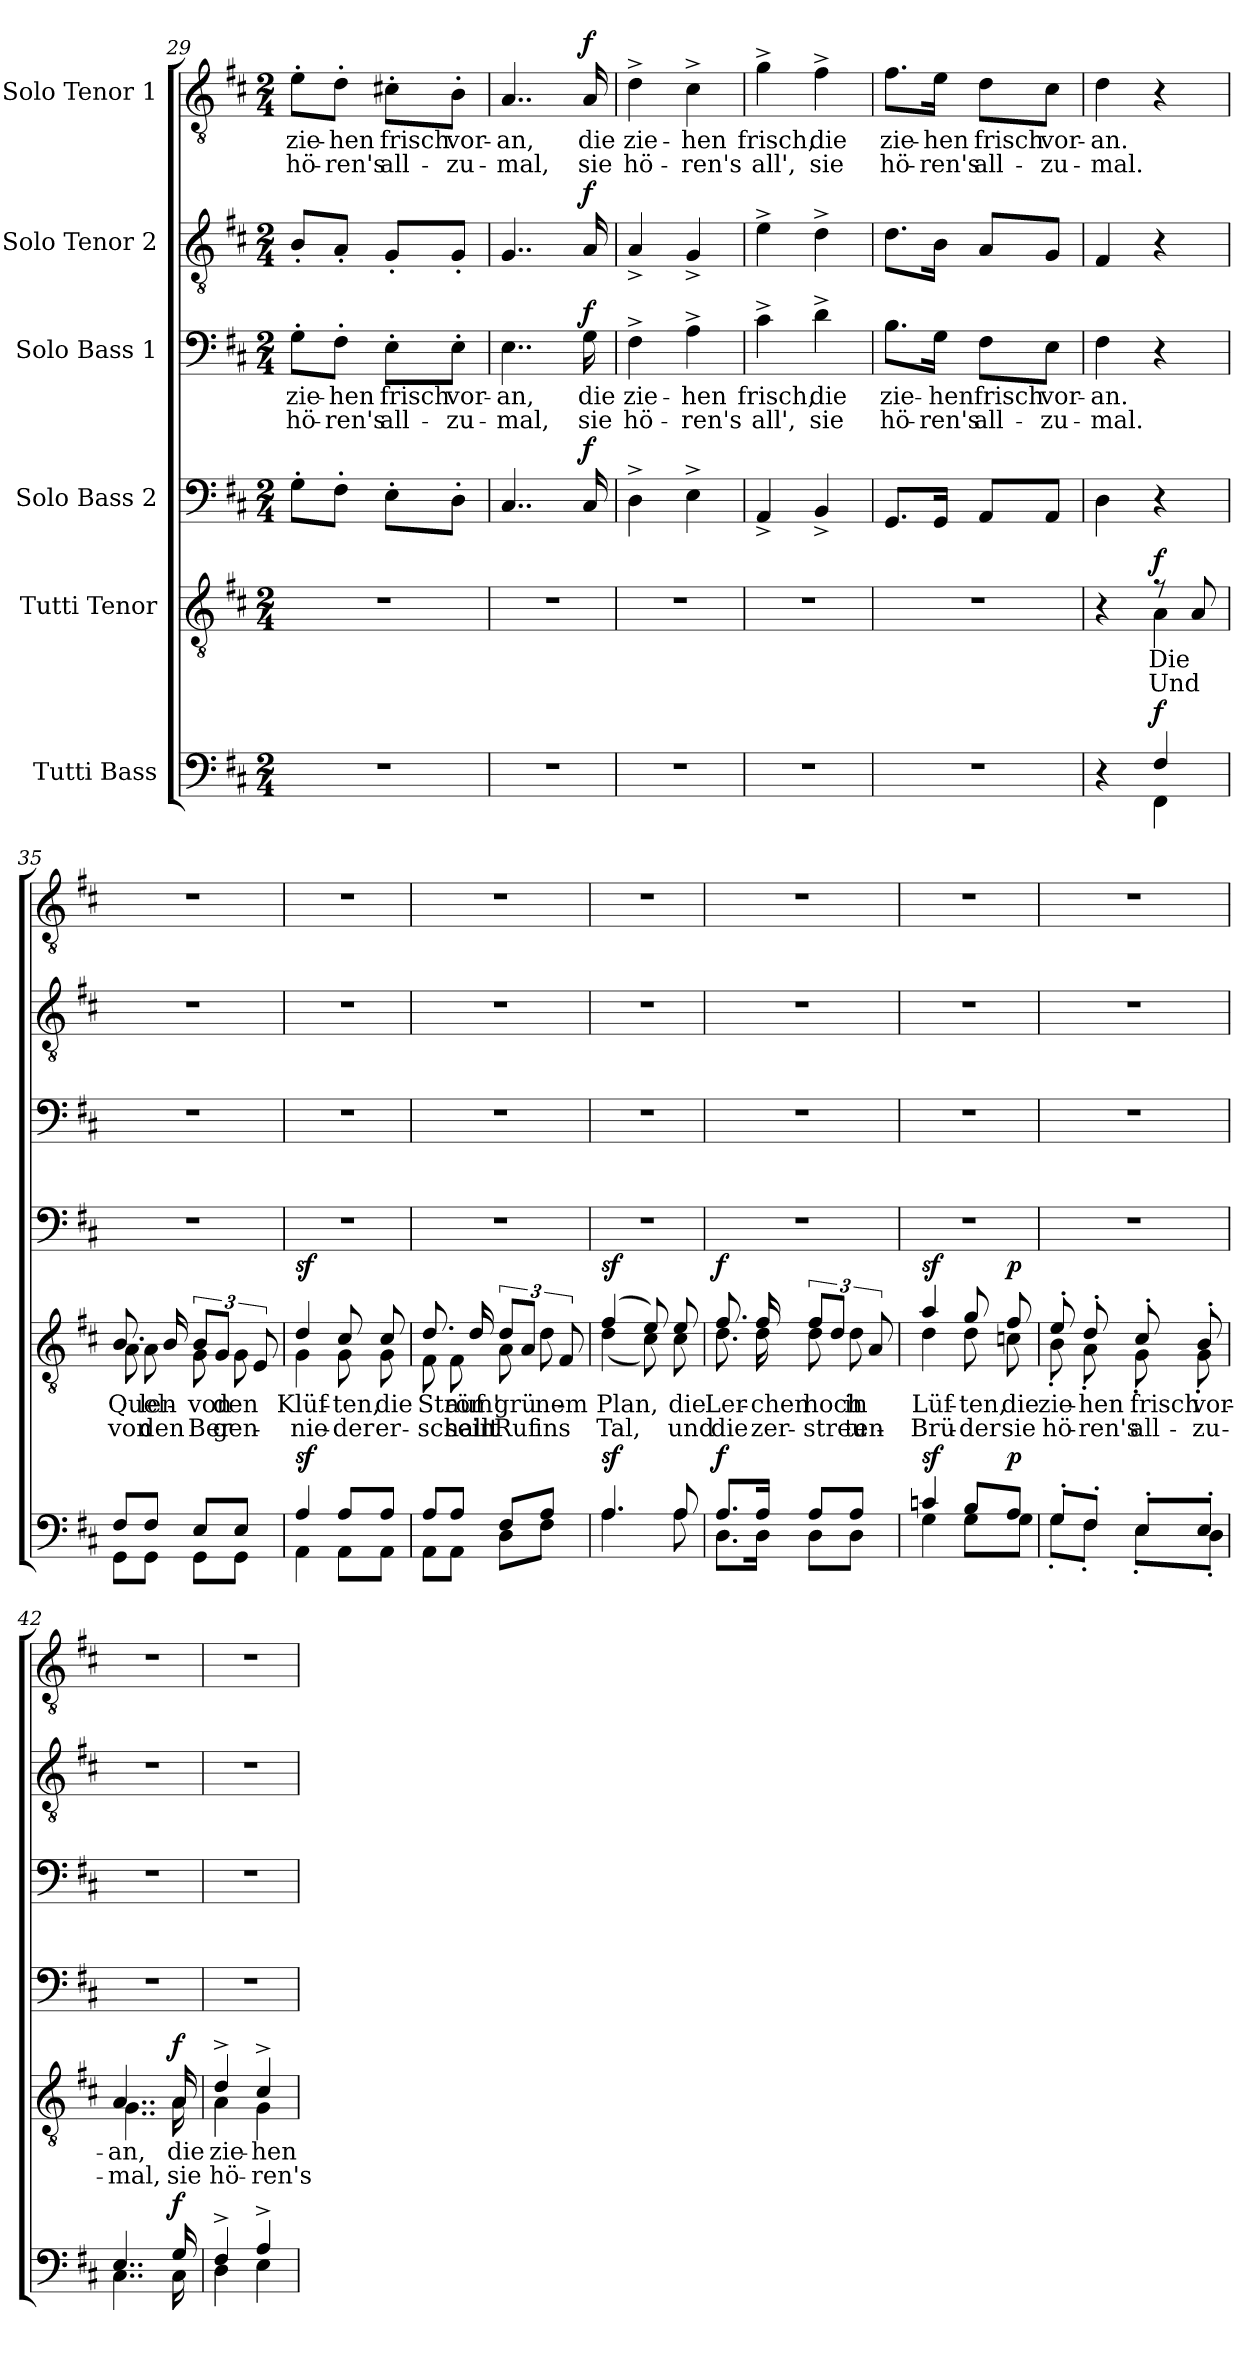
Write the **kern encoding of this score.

**kern	**dynam	**kern	**text	**text	**dynam	**kern	**dynam	**kern	**text	**text	**dynam	**kern	**dynam	**kern	**text	**text	**dynam
*part6	*part6	*part5	*part5	*part5	*part5	*part4	*part4	*part3	*part3	*part3	*part3	*part2	*part2	*part1	*part1	*part1	*part1
*staff6	*staff6	*staff5	*staff5	*staff5	*staff5	*staff4	*staff4	*staff3	*staff3	*staff3	*staff3	*staff2	*staff2	*staff1	*staff1	*staff1	*staff1
*I"Tutti Bass	*	*I"Tutti Tenor	*	*	*	*I"Solo Bass 2	*	*I"Solo Bass 1	*	*	*	*I"Solo Tenor 2	*	*I"Solo Tenor 1	*	*	*
*clefF4	*	*clefGv2	*	*	*	*clefF4	*	*clefF4	*	*	*	*clefGv2	*	*clefGv2	*	*	*
*k[f#c#]	*	*k[f#c#]	*	*	*	*k[f#c#]	*	*k[f#c#]	*	*	*	*k[f#c#]	*	*k[f#c#]	*	*	*
*M2/4	*	*M2/4	*	*	*	*M2/4	*	*M2/4	*	*	*	*M2/4	*	*M2/4	*	*	*
=29	=29	=29	=29	=29	=29	=29	=29	=29	=29	=29	=29	=29	=29	=29	=29	=29	=29
!	!	!	!	!	!	!	!	!	!LO:LY:b	!LO:LY:b	!	!	!	!	!LO:LY:b	!LO:LY:b	!
2r	.	2r	.	.	.	8G'\L	.	8G'\L	zie-	hö-	.	8B'/L	.	8e'\L	zie-	hö-	.
!	!	!	!	!	!	!	!	!	!LO:LY:b	!LO:LY:b	!	!	!	!	!LO:LY:b	!LO:LY:b	!
.	.	.	.	.	.	8F#'\J	.	8F#'\J	-hen	-ren's	.	8A'/J	.	8d'\J	-hen	-ren's	.
!	!	!	!	!	!	!	!	!	!LO:LY:b	!LO:LY:b	!	!	!	!	!LO:LY:b	!LO:LY:b	!
.	.	.	.	.	.	8E'\L	.	8E'\L	frisch	all-	.	8G'/L	.	8c#X'\L	frisch	all-	.
!	!	!	!	!	!	!	!	!	!LO:LY:b	!LO:LY:b	!	!	!	!	!LO:LY:b	!LO:LY:b	!
.	.	.	.	.	.	8D'\J	.	8E'\J	vor-	-zu-	.	8G'/J	.	8B'\J	vor-	-zu-	.
=30	=30	=30	=30	=30	=30	=30	=30	=30	=30	=30	=30	=30	=30	=30	=30	=30	=30
!	!	!	!	!	!	!	!	!	!LO:LY:b	!LO:LY:b	!	!	!	!	!LO:LY:b	!LO:LY:b	!
2r	.	2r	.	.	.	4..C#/	.	4..E\	-an,	-mal,	.	4..G/	.	4..A/	-an,	-mal,	.
!	!	!	!	!	!	!	!LO:DY:a	!	!LO:LY:b	!LO:LY:b	!LO:DY:a	!	!LO:DY:a	!	!LO:LY:b	!LO:LY:b	!LO:DY:a
.	.	.	.	.	.	16C#/	f	16G\	die	sie	f	16A/	f	16A/	die	sie	f
=31	=31	=31	=31	=31	=31	=31	=31	=31	=31	=31	=31	=31	=31	=31	=31	=31	=31
!	!	!	!	!	!	!	!	!	!LO:LY:b	!LO:LY:b	!	!	!	!	!LO:LY:b	!LO:LY:b	!
2r	.	2r	.	.	.	4D^\	.	4F#^\	zie-	hö-	.	4A^/	.	4d^\	zie-	hö-	.
!	!	!	!	!	!	!	!	!	!LO:LY:b	!LO:LY:b	!	!	!	!	!LO:LY:b	!LO:LY:b	!
.	.	.	.	.	.	4E^\	.	4A^\	-hen	-ren's	.	4G^/	.	4c#^\	-hen	-ren's	.
=32	=32	=32	=32	=32	=32	=32	=32	=32	=32	=32	=32	=32	=32	=32	=32	=32	=32
!	!	!	!	!	!	!	!	!	!LO:LY:b	!LO:LY:b	!	!	!	!	!LO:LY:b	!LO:LY:b	!
2r	.	2r	.	.	.	4AA^/	.	4c#^\	frisch,	all',	.	4e^\	.	4g^\	frisch,	all',	.
!	!	!	!	!	!	!	!	!	!LO:LY:b	!LO:LY:b	!	!	!	!	!LO:LY:b	!LO:LY:b	!
.	.	.	.	.	.	4BB^/	.	4d^\	die	sie	.	4d^\	.	4f#^\	die	sie	.
!!LO:PB:g=z
=33	=33	=33	=33	=33	=33	=33	=33	=33	=33	=33	=33	=33	=33	=33	=33	=33	=33
!	!	!	!	!	!	!	!	!	!LO:LY:b	!LO:LY:b	!	!	!	!	!LO:LY:b	!LO:LY:b	!
2r	.	2r	.	.	.	8.GG/L	.	8.B\L	zie-	hö-	.	8.d\L	.	8.f#\L	zie-	hö-	.
!	!	!	!	!	!	!	!	!	!LO:LY:b	!LO:LY:b	!	!	!	!	!LO:LY:b	!LO:LY:b	!
.	.	.	.	.	.	16GG/Jk	.	16G\Jk	-hen	-ren's	.	16B\Jk	.	16e\Jk	-hen	-ren's	.
!	!	!	!	!	!	!	!	!	!LO:LY:b	!LO:LY:b	!	!	!	!	!LO:LY:b	!LO:LY:b	!
.	.	.	.	.	.	8AA/L	.	8F#\L	frisch	all-	.	8A/L	.	8d\L	frisch	all-	.
!	!	!	!	!	!	!	!	!	!LO:LY:b	!LO:LY:b	!	!	!	!	!LO:LY:b	!LO:LY:b	!
.	.	.	.	.	.	8AA/J	.	8E\J	vor-	-zu-	.	8G/J	.	8c#\J	vor-	-zu-	.
=34	=34	=34	=34	=34	=34	=34	=34	=34	=34	=34	=34	=34	=34	=34	=34	=34	=34
*^	*	*^	*	*	*	*	*	*	*	*	*	*	*	*	*	*	*
!	!	!	!	!	!	!	!	!	!	!	!LO:LY:b	!LO:LY:b	!	!	!	!	!LO:LY:b	!LO:LY:b	!
4r	4ryy	.	4r	4ryy	.	.	.	4D\	.	4F#\	-an.	-mal.	.	4F#/	.	4d\	-an.	-mal.	.
!	!	!LO:DY:a	!	!	!LO:LY:b	!LO:LY:b	!LO:DY:a	!	!	!	!	!	!	!	!	!	!	!	!
4F#/	4FF#\	f	8r	4A\	Die	Und	f	4r	.	4r	.	.	.	4r	.	4r	.	.	.
.	.	.	8A/	.	.	.	.	.	.	.	.	.	.	.	.	.	.	.	.
=35	=35	=35	=35	=35	=35	=35	=35	=35	=35	=35	=35	=35	=35	=35	=35	=35	=35	=35	=35
!	!	!	!	!	!LO:LY:b	!LO:LY:b	!	!	!	!	!	!	!	!	!	!	!	!	!
8F#/L	8GG\L	.	8.B/	8A\	Quel-	von	.	2r	.	2r	.	.	.	2r	.	2r	.	.	.
!	!	!	!	!	!LO:LY:b	!LO:LY:b	!	!	!	!	!	!	!	!	!	!	!	!	!
8F#/J	8GG\J	.	.	8A\	-len	den	.	.	.	.	.	.	.	.	.	.	.	.	.
.	.	.	16B/	.	.	.	.	.	.	.	.	.	.	.	.	.	.	.	.
!	!	!	!	!	!LO:LY:b	!LO:LY:b	!	!	!	!	!	!	!	!	!	!	!	!	!
8E/L	8GG\L	.	12B/L	8G\	von	Ber-	.	.	.	.	.	.	.	.	.	.	.	.	.
.	.	.	12G/J	.	.	.	.	.	.	.	.	.	.	.	.	.	.	.	.
!	!	!	!	!	!LO:LY:b	!LO:LY:b	!	!	!	!	!	!	!	!	!	!	!	!	!
8E/J	8GG\J	.	.	8G\	den	-gen	.	.	.	.	.	.	.	.	.	.	.	.	.
.	.	.	12E/	.	.	.	.	.	.	.	.	.	.	.	.	.	.	.	.
=36	=36	=36	=36	=36	=36	=36	=36	=36	=36	=36	=36	=36	=36	=36	=36	=36	=36	=36	=36
!	!	!LO:DY:a	!	!	!LO:LY:b	!LO:LY:b	!LO:DY:a	!	!	!	!	!	!	!	!	!	!	!	!
4A/	4AA\	sf	4d/	4G\	Klüf-	nie-	sf	2r	.	2r	.	.	.	2r	.	2r	.	.	.
!	!	!	!	!	!LO:LY:b	!LO:LY:b	!	!	!	!	!	!	!	!	!	!	!	!	!
8A/L	8AA\L	.	8c#/	8G\	-ten,	-der	.	.	.	.	.	.	.	.	.	.	.	.	.
!	!	!	!	!	!LO:LY:b	!LO:LY:b	!	!	!	!	!	!	!	!	!	!	!	!	!
8A/J	8AA\J	.	8c#/	8G\	die	er-	.	.	.	.	.	.	.	.	.	.	.	.	.
=37	=37	=37	=37	=37	=37	=37	=37	=37	=37	=37	=37	=37	=37	=37	=37	=37	=37	=37	=37
!	!	!	!	!	!LO:LY:b	!LO:LY:b	!	!	!	!	!	!	!	!	!	!	!	!	!
8A/L	8AA\L	.	8.d/	8F#\	Ström'	-schallt	.	2r	.	2r	.	.	.	2r	.	2r	.	.	.
!	!	!	!	!	!LO:LY:b	!LO:LY:b	!	!	!	!	!	!	!	!	!	!	!	!	!
8A/J	8AA\J	.	.	8F#\	auf	sein	.	.	.	.	.	.	.	.	.	.	.	.	.
.	.	.	16d/	.	.	.	.	.	.	.	.	.	.	.	.	.	.	.	.
!	!	!	!	!	!LO:LY:b	!LO:LY:b	!	!	!	!	!	!	!	!	!	!	!	!	!
8F#/L	8D\L	.	12d/L	8A\	grü-	Ruf	.	.	.	.	.	.	.	.	.	.	.	.	.
.	.	.	12A/J	.	.	.	.	.	.	.	.	.	.	.	.	.	.	.	.
!	!	!	!	!	!LO:LY:b	!LO:LY:b	!	!	!	!	!	!	!	!	!	!	!	!	!
8A/J	8F#\J	.	.	8d\	-nem	ins	.	.	.	.	.	.	.	.	.	.	.	.	.
.	.	.	12F#/	.	.	.	.	.	.	.	.	.	.	.	.	.	.	.	.
!!LO:LB:g=z
=38	=38	=38	=38	=38	=38	=38	=38	=38	=38	=38	=38	=38	=38	=38	=38	=38	=38	=38	=38
!	!	!LO:DY:a	!	!	!LO:LY:b	!LO:LY:b	!LO:DY:a	!	!	!	!	!	!	!	!	!	!	!	!
4.A/	4.A\	sf	(4f#/	(4d\	Plan,	Tal,	sf	2r	.	2r	.	.	.	2r	.	2r	.	.	.
.	.	.	8e/)	8c#\)	.	.	.	.	.	.	.	.	.	.	.	.	.	.	.
!	!	!	!	!	!LO:LY:b	!LO:LY:b	!	!	!	!	!	!	!	!	!	!	!	!	!
8A/	8A\	.	8e/	8c#\	die	und	.	.	.	.	.	.	.	.	.	.	.	.	.
=39	=39	=39	=39	=39	=39	=39	=39	=39	=39	=39	=39	=39	=39	=39	=39	=39	=39	=39	=39
!	!	!LO:DY:a	!	!	!LO:LY:b	!LO:LY:b	!LO:DY:a	!	!	!	!	!	!	!	!	!	!	!	!
8.A/L	8.D\L	f	8.f#/	8.d\	Ler-	die	f	2r	.	2r	.	.	.	2r	.	2r	.	.	.
!	!	!	!	!	!LO:LY:b	!LO:LY:b	!	!	!	!	!	!	!	!	!	!	!	!	!
16A/Jk	16D\Jk	.	16f#/	16d\	-chen	zer-	.	.	.	.	.	.	.	.	.	.	.	.	.
!	!	!	!	!	!LO:LY:b	!LO:LY:b	!	!	!	!	!	!	!	!	!	!	!	!	!
8A/L	8D\L	.	12f#/L	8d\	hoch	-streu-	.	.	.	.	.	.	.	.	.	.	.	.	.
.	.	.	12d/J	.	.	.	.	.	.	.	.	.	.	.	.	.	.	.	.
!	!	!	!	!	!LO:LY:b	!LO:LY:b	!	!	!	!	!	!	!	!	!	!	!	!	!
8A/J	8D\J	.	.	8d\	in	-ten	.	.	.	.	.	.	.	.	.	.	.	.	.
.	.	.	12A/	.	.	.	.	.	.	.	.	.	.	.	.	.	.	.	.
=40	=40	=40	=40	=40	=40	=40	=40	=40	=40	=40	=40	=40	=40	=40	=40	=40	=40	=40	=40
!	!	!LO:DY:a	!	!	!LO:LY:b	!LO:LY:b	!LO:DY:a	!	!	!	!	!	!	!	!	!	!	!	!
4cn/	4G\	sf	4a/	4d\	Lüf-	Brü-	sf	2r	.	2r	.	.	.	2r	.	2r	.	.	.
!	!	!	!	!	!LO:LY:b	!LO:LY:b	!	!	!	!	!	!	!	!	!	!	!	!	!
8B/L	8G\L	.	8g/	8d\	-ten,	-der	.	.	.	.	.	.	.	.	.	.	.	.	.
!	!	!LO:DY:a	!	!	!LO:LY:b	!LO:LY:b	!LO:DY:a	!	!	!	!	!	!	!	!	!	!	!	!
8A/J	8G\J	p	8f#/	8cn\	die	sie	p	.	.	.	.	.	.	.	.	.	.	.	.
=41	=41	=41	=41	=41	=41	=41	=41	=41	=41	=41	=41	=41	=41	=41	=41	=41	=41	=41	=41
!	!	!	!	!	!LO:LY:b	!LO:LY:b	!	!	!	!	!	!	!	!	!	!	!	!	!
8G'/L	8G'\L	.	8e'/	8B'\	zie-	hö-	.	2r	.	2r	.	.	.	2r	.	2r	.	.	.
!	!	!	!	!	!LO:LY:b	!LO:LY:b	!	!	!	!	!	!	!	!	!	!	!	!	!
8F#'/J	8F#'\J	.	8d'/	8A'\	-hen	-ren's	.	.	.	.	.	.	.	.	.	.	.	.	.
!	!	!	!	!	!LO:LY:b	!LO:LY:b	!	!	!	!	!	!	!	!	!	!	!	!	!
8E'/L	8E'\L	.	8c#'/	8G'\	frisch	all-	.	.	.	.	.	.	.	.	.	.	.	.	.
!	!	!	!	!	!LO:LY:b	!LO:LY:b	!	!	!	!	!	!	!	!	!	!	!	!	!
8E'/J	8D'\J	.	8B'/	8G'\	vor-	-zu-	.	.	.	.	.	.	.	.	.	.	.	.	.
=42	=42	=42	=42	=42	=42	=42	=42	=42	=42	=42	=42	=42	=42	=42	=42	=42	=42	=42	=42
!	!	!	!	!	!LO:LY:b	!LO:LY:b	!	!	!	!	!	!	!	!	!	!	!	!	!
4..E/	4..C#\	.	4..A/	4..G\	-an,	-mal,	.	2r	.	2r	.	.	.	2r	.	2r	.	.	.
!	!	!LO:DY:a	!	!	!LO:LY:b	!LO:LY:b	!LO:DY:a	!	!	!	!	!	!	!	!	!	!	!	!
16G/	16C#\	f	16A/	16A\	die	sie	f	.	.	.	.	.	.	.	.	.	.	.	.
=43	=43	=43	=43	=43	=43	=43	=43	=43	=43	=43	=43	=43	=43	=43	=43	=43	=43	=43	=43
!	!	!	!	!	!LO:LY:b	!LO:LY:b	!	!	!	!	!	!	!	!	!	!	!	!	!
4F#^/	4D\	.	4d^/	4A\	zie-	hö-	.	2r	.	2r	.	.	.	2r	.	2r	.	.	.
!	!	!	!	!	!LO:LY:b	!LO:LY:b	!	!	!	!	!	!	!	!	!	!	!	!	!
4A^/	4E\	.	4c#^/	4G\	-hen	-ren's	.	.	.	.	.	.	.	.	.	.	.	.	.
*v	*v	*	*	*	*	*	*	*	*	*	*	*	*	*	*	*	*	*	*
*	*	*v	*v	*	*	*	*	*	*	*	*	*	*	*	*	*	*	*
=	=	=	=	=	=	=	=	=	=	=	=	=	=	=	=	=	=
*-	*-	*-	*-	*-	*-	*-	*-	*-	*-	*-	*-	*-	*-	*-	*-	*-	*-
